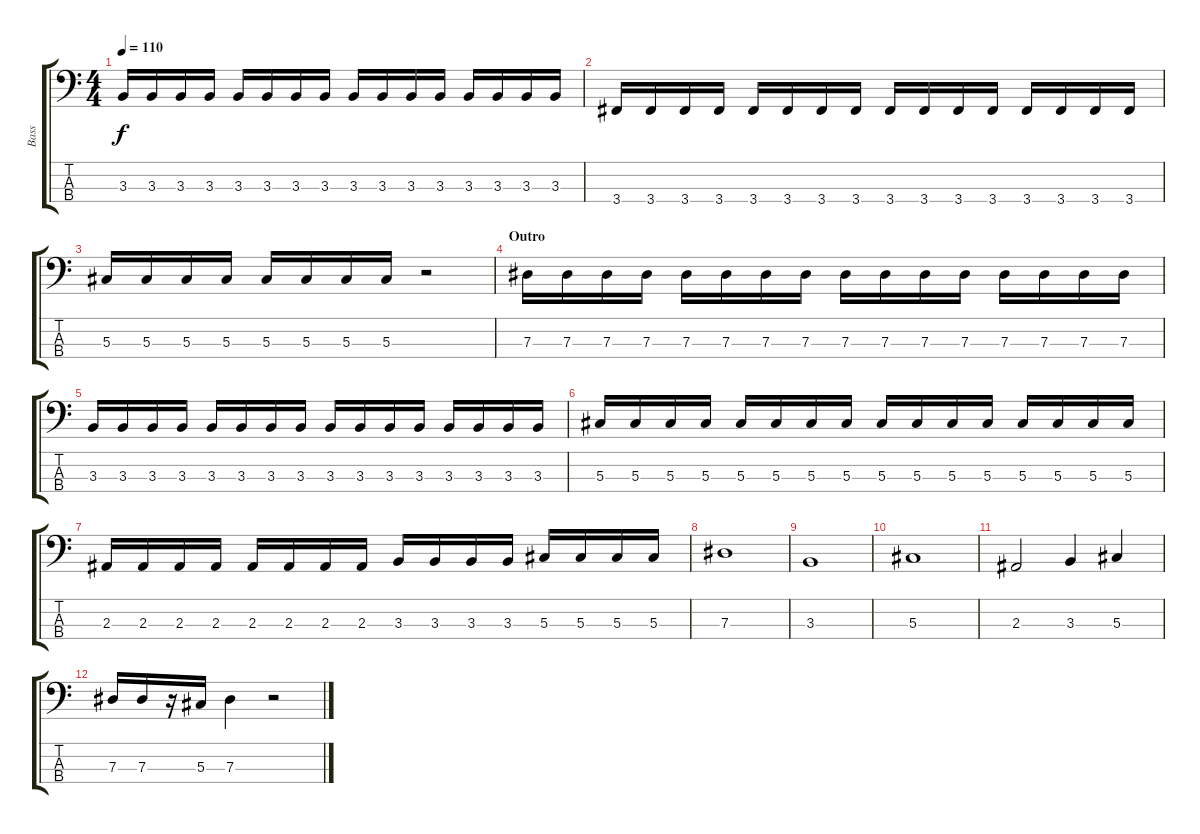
\track ("Bass" "Bass") {instrument electricbassfinger}
\staff {score tabs}
\tuning (Gb2 Db2 Ab1 Eb1) {hide}
\ts (4 4)
\tempo 110
\clef f4
\ks c
3.3.16{dy f} 3.3.16 3.3.16 3.3.16 3.3.16 3.3.16 3.3.16 3.3.16 3.3.16 3.3.16 3.3.16 3.3.16 3.3.16 3.3.16 3.3.16 3.3.16 |
3.4.16 3.4.16 3.4.16 3.4.16 3.4.16 3.4.16 3.4.16 3.4.16 3.4.16 3.4.16 3.4.16 3.4.16 3.4.16 3.4.16 3.4.16 3.4.16 |
5.3.16 5.3.16 5.3.16 5.3.16 5.3.16 5.3.16 5.3.16 5.3.16 r.2 |
\section ("" "Outro")
7.3.16 7.3.16 7.3.16 7.3.16 7.3.16 7.3.16 7.3.16 7.3.16 7.3.16 7.3.16 7.3.16 7.3.16 7.3.16 7.3.16 7.3.16 7.3.16 |
3.3.16 3.3.16 3.3.16 3.3.16 3.3.16 3.3.16 3.3.16 3.3.16 3.3.16 3.3.16 3.3.16 3.3.16 3.3.16 3.3.16 3.3.16 3.3.16 |
5.3.16 5.3.16 5.3.16 5.3.16 5.3.16 5.3.16 5.3.16 5.3.16 5.3.16 5.3.16 5.3.16 5.3.16 5.3.16 5.3.16 5.3.16 5.3.16 |
2.3.16 2.3.16 2.3.16 2.3.16 2.3.16 2.3.16 2.3.16 2.3.16 3.3.16 3.3.16 3.3.16 3.3.16 5.3.16 5.3.16 5.3.16 5.3.16 |
7.3.1 |
3.3.1 |
5.3.1 |
2.3.2 3.3.4 5.3.4 |
7.3.16 7.3.16 r.16 5.3.16 7.3.4 r.2
